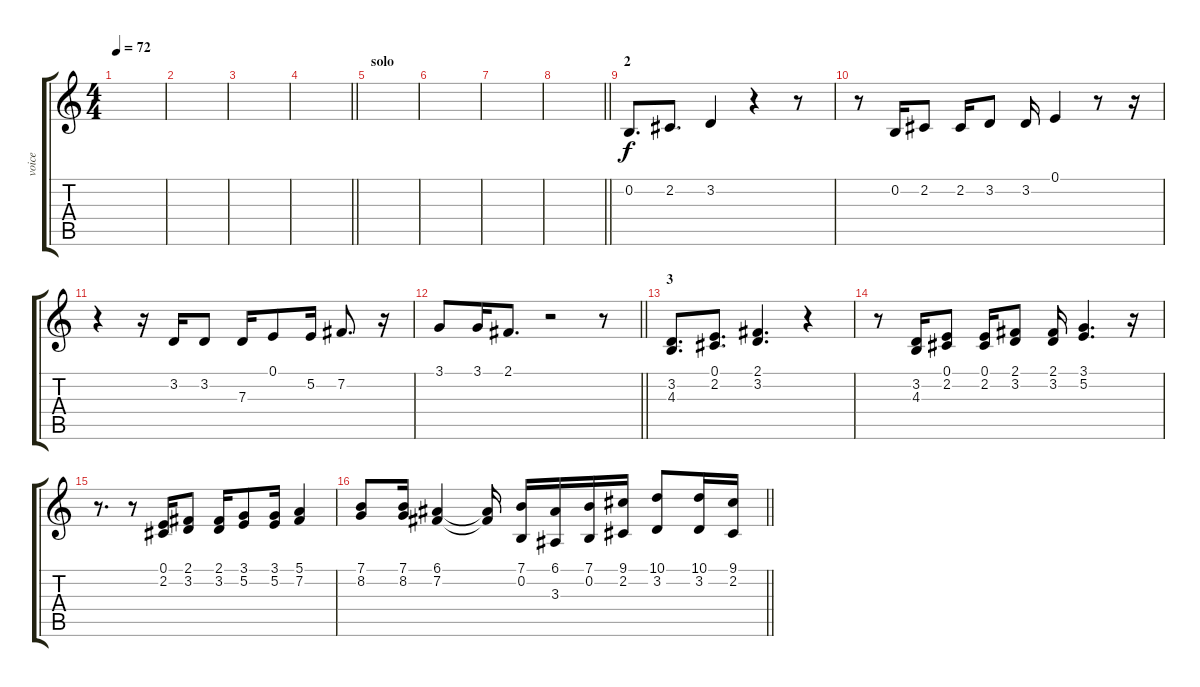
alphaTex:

\track ("voice" "voice") {instrument flute}
\staff {score tabs}
\tuning (E4 B3 G3 D3 A2 E2) {hide}
\ts (4 4)
\tempo 72
\clef g2
\ks c
|
|
|
\barLineRight lightlight
|
\section ("" "solo")
|
|
|
\barLineRight lightlight
|
\section ("" "2")
0.2.8{d} 2.2.8{d} 3.2.4 r.4 r.8 |
r.8 0.2.16 2.2.8 2.2.16 3.2.8 3.2.16 0.1.4 r.8 r.16 |
r.4 r.16 3.2.16 3.2.8 7.3.16 0.1.8 5.2.16 7.2.8{d} r.16 |
\barLineRight lightlight
3.1.8 3.1.16 2.1.8{d} r.2 r.8 |
\section ("" "3")
(3.2 4.3).8{d} (0.1 2.2).8{d} (2.1 3.2).4{d} r.4 |
r.8 (3.2 4.3).16 (0.1 2.2).8 (0.1 2.2).16 (2.1 3.2).8 (2.1 3.2).16 (3.1 5.2).4{d} r.16 |
r.8{d} r.8 (0.1 2.2).16 (2.1 3.2).8 (2.1 3.2).16 (3.1 5.2).8 (3.1 5.2).16 (5.1 7.2).4 |
\barLineRight lightlight
(7.1 8.2).8 (7.1 8.2).16 (6.1 7.2).4 (6.1{t} 7.2{t}).16 (7.1 0.2).16 (6.1 3.3).16 (7.1 0.2).16 (9.1 2.2).16 (10.1 3.2).8 (10.1 3.2).16 (9.1 2.2).16
